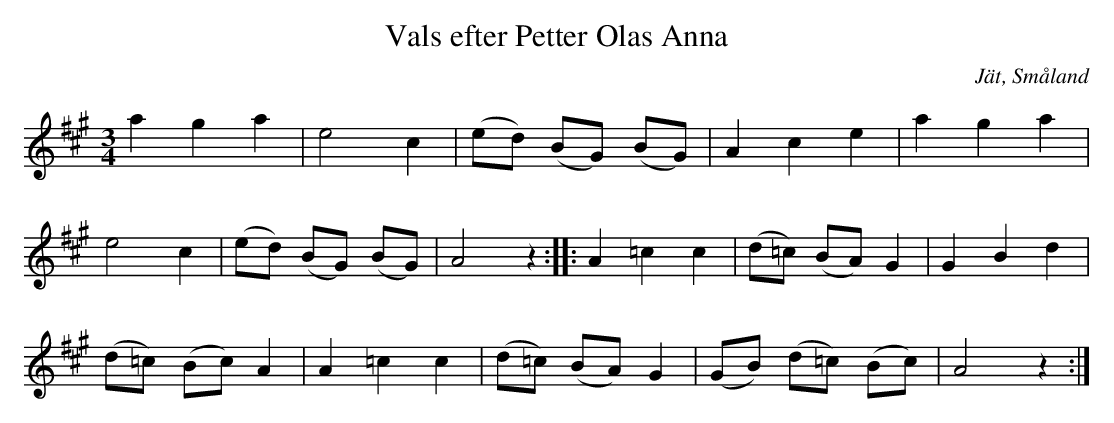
X:1
L:1/8
M:3/4
T:Vals efter Petter Olas Anna
O:Jät, Småland
M:3/4
L:1/8
K:A
a2 g2 a2 | e4 c2 | (ed) (BG) (BG) | A2 c2 e2 | a2 g2 a2 |
e4 c2 | (ed) (BG) (BG) | A4 z2 :||: A2 =c2 c2 | (d=c) (BA) G2 | G2 B2 d2 |
(d=c) (Bc) A2 | A2 =c2 c2 | (d=c) (BA) G2 | (GB) (d=c) (Bc) | A4 z2 :|
